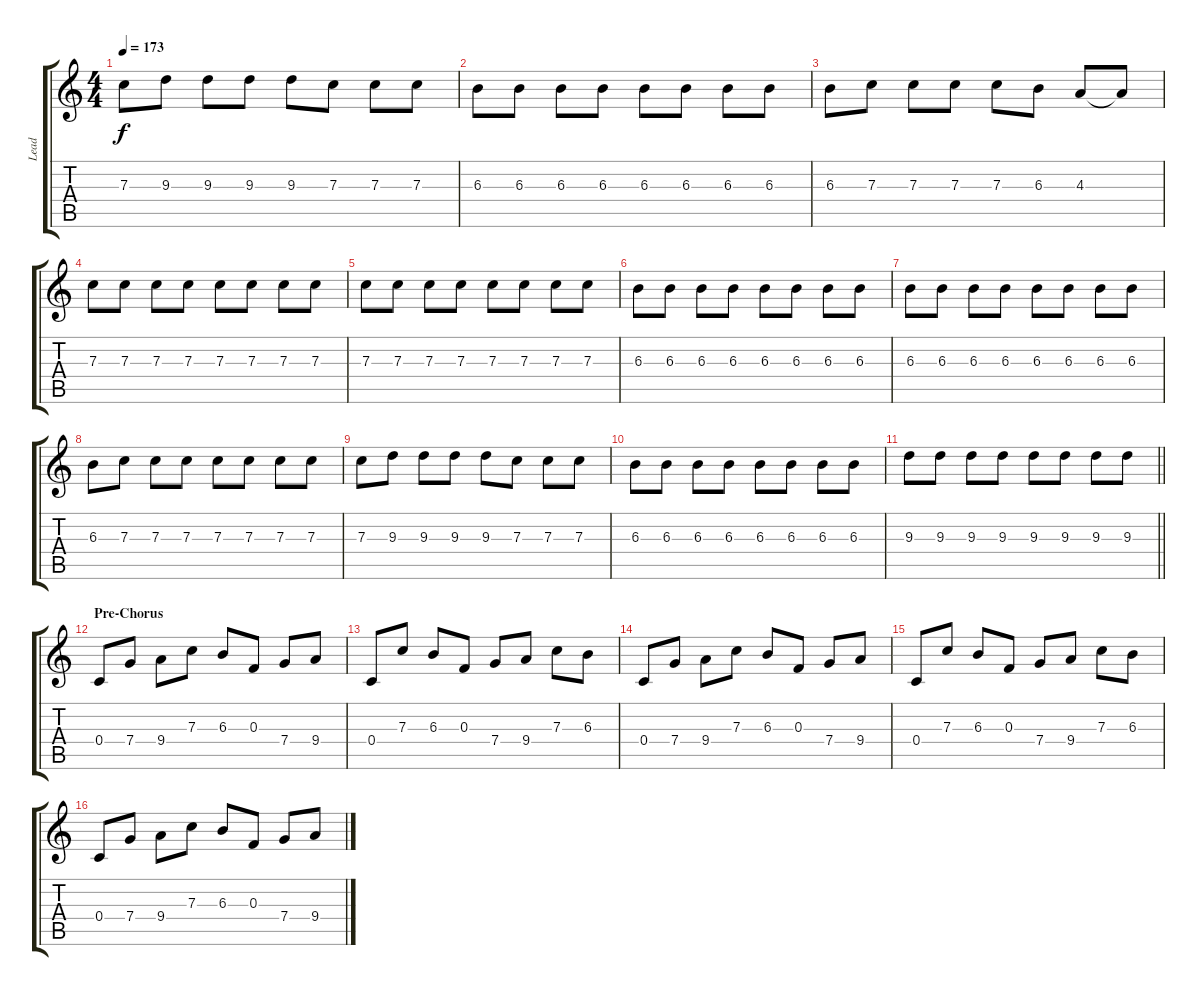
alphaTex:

\track ("Lead" "Lead") {instrument distortionguitar}
\staff {score tabs}
\tuning (D4 A3 F3 C3 G2 C2) {hide}
\ts (4 4)
\tempo 173
\clef g2
\ks c
7.3.8{dy f} 9.3.8 9.3.8 9.3.8 9.3.8 7.3.8 7.3.8 7.3.8 |
6.3.8 6.3.8 6.3.8 6.3.8 6.3.8 6.3.8 6.3.8 6.3.8 |
6.3.8 7.3.8 7.3.8 7.3.8 7.3.8 6.3.8 4.3.8 4.3{t}.8 |
7.3.8 7.3.8 7.3.8 7.3.8 7.3.8 7.3.8 7.3.8 7.3.8 |
7.3.8 7.3.8 7.3.8 7.3.8 7.3.8 7.3.8 7.3.8 7.3.8 |
6.3.8 6.3.8 6.3.8 6.3.8 6.3.8 6.3.8 6.3.8 6.3.8 |
6.3.8 6.3.8 6.3.8 6.3.8 6.3.8 6.3.8 6.3.8 6.3.8 |
6.3.8 7.3.8 7.3.8 7.3.8 7.3.8 7.3.8 7.3.8 7.3.8 |
7.3.8 9.3.8 9.3.8 9.3.8 9.3.8 7.3.8 7.3.8 7.3.8 |
6.3.8 6.3.8 6.3.8 6.3.8 6.3.8 6.3.8 6.3.8 6.3.8 |
\barLineRight lightlight
9.3.8 9.3.8 9.3.8 9.3.8 9.3.8 9.3.8 9.3.8 9.3.8 |
\section ("" "Pre-Chorus")
0.4.8 7.4.8 9.4.8 7.3.8 6.3.8 0.3.8 7.4.8 9.4.8 |
0.4.8 7.3.8 6.3.8 0.3.8 7.4.8 9.4.8 7.3.8 6.3.8 |
0.4.8 7.4.8 9.4.8 7.3.8 6.3.8 0.3.8 7.4.8 9.4.8 |
0.4.8 7.3.8 6.3.8 0.3.8 7.4.8 9.4.8 7.3.8 6.3.8 |
0.4.8 7.4.8 9.4.8 7.3.8 6.3.8 0.3.8 7.4.8 9.4.8
